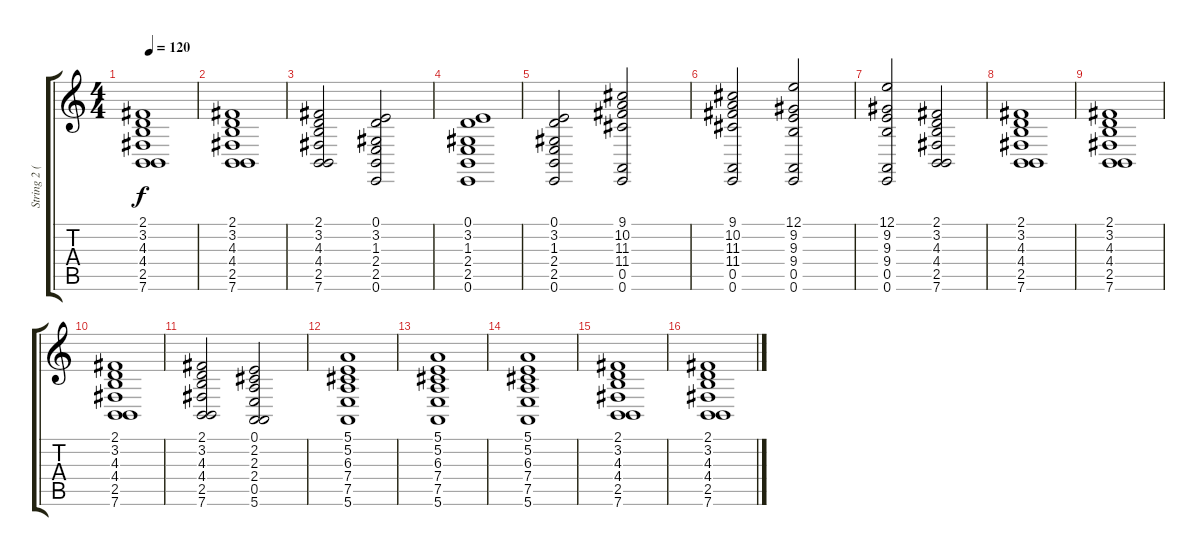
\track ("String 2 (Chords)" "String 2 (") {instrument stringensemble1}
\staff {score tabs}
\tuning (E4 B3 G3 D3 A2 E2) {hide}
\ts (4 4)
\tempo 120
\clef g2
\ks c
(2.1 3.2 4.3 4.4 2.5 7.6).1{dy f} |
(2.1 3.2 4.3 4.4 2.5 7.6).1 |
(2.1 3.2 4.3 4.4 2.5 7.6).2 (0.1 3.2 1.3 2.4 2.5 0.6).2 |
(0.1 3.2 1.3 2.4 2.5 0.6).1 |
(0.1 3.2 1.3 2.4 2.5 0.6).2 (9.1 10.2 11.3 11.4 0.5 0.6).2 |
(9.1 10.2 11.3 11.4 0.5 0.6).2 (12.1 9.2 9.3 9.4 0.5 0.6).2 |
(12.1 9.2 9.3 9.4 0.5 0.6).2 (2.1 3.2 4.3 4.4 2.5 7.6).2 |
(2.1 3.2 4.3 4.4 2.5 7.6).1 |
(2.1 3.2 4.3 4.4 2.5 7.6).1 |
(2.1 3.2 4.3 4.4 2.5 7.6).1 |
(2.1 3.2 4.3 4.4 2.5 7.6).2 (0.1 2.2 2.3 2.4 0.5 5.6).2 |
(5.1 5.2 6.3 7.4 7.5 5.6).1 |
(5.1 5.2 6.3 7.4 7.5 5.6).1 |
(5.1 5.2 6.3 7.4 7.5 5.6).1 |
(2.1 3.2 4.3 4.4 2.5 7.6).1 |
(2.1 3.2 4.3 4.4 2.5 7.6).1
